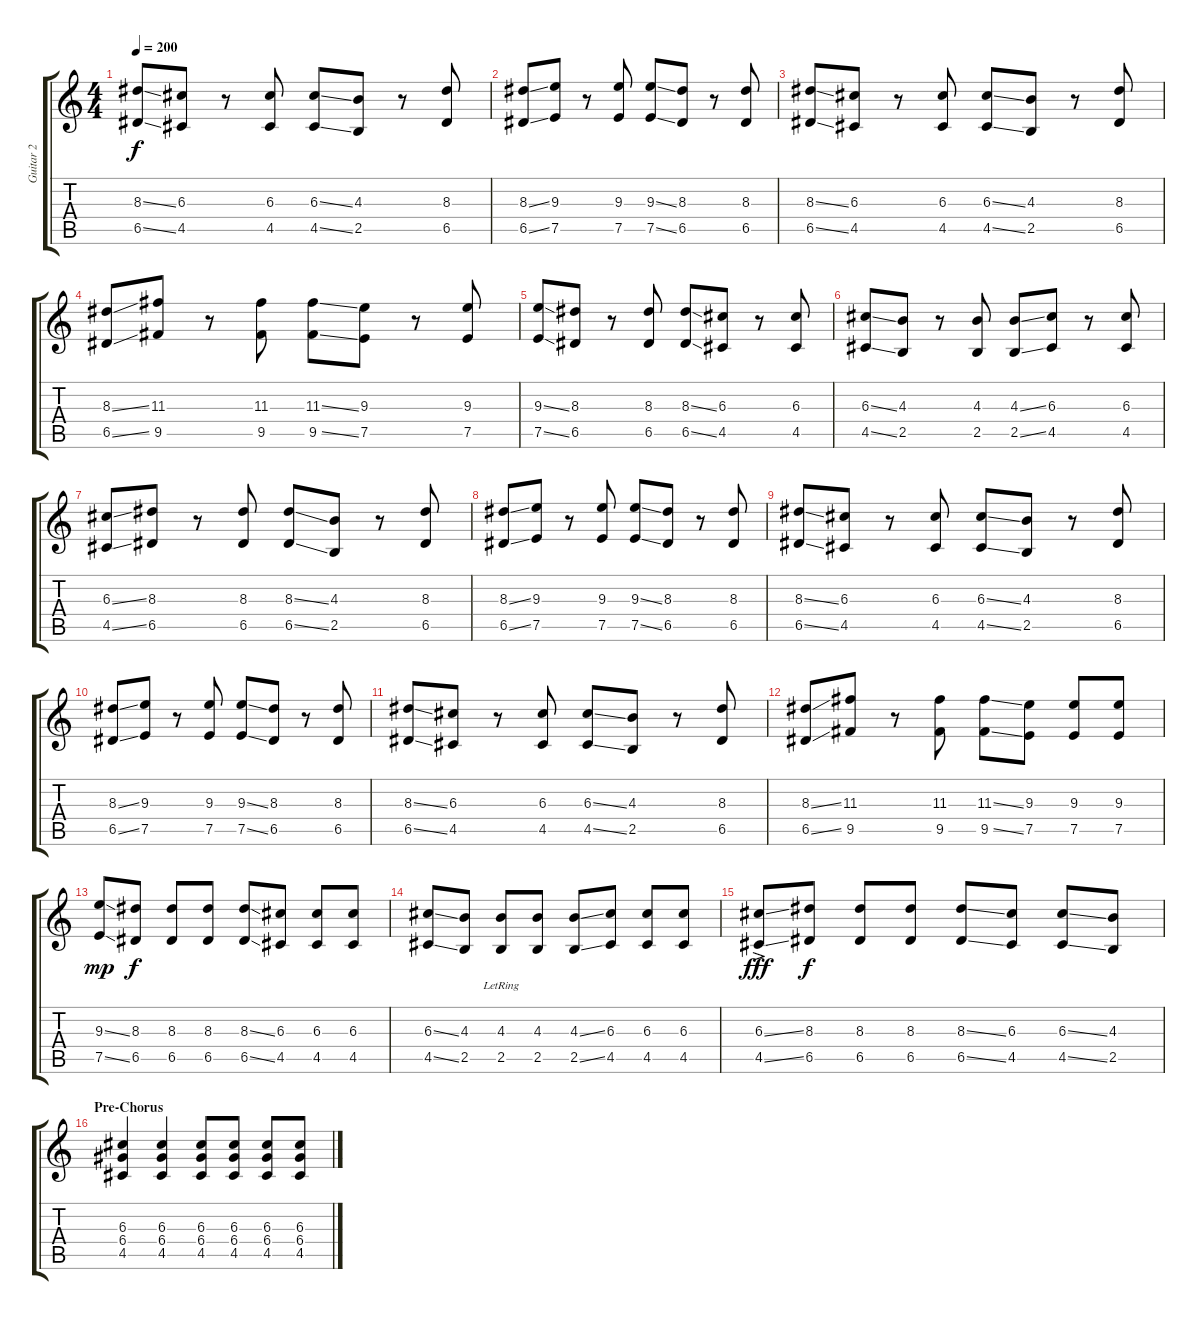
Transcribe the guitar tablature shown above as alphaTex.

\track ("Guitar 2" "Guitar 2") {instrument distortionguitar}
\staff {score tabs}
\tuning (E4 B3 G3 D3 A2 E2) {hide}
\ts (4 4)
\tempo 200
\clef g2
\ks c
(8.3{ss} 6.5{ss}).8{dy f} (6.3 4.5).8 r.8 (6.3 4.5).8 (6.3{ss} 4.5{ss}).8 (4.3 2.5).8 r.8 (8.3 6.5).8 |
(8.3{ss} 6.5{ss}).8 (9.3 7.5).8 r.8 (9.3 7.5).8 (9.3{ss} 7.5{ss}).8 (8.3 6.5).8 r.8 (8.3 6.5).8 |
(8.3{ss} 6.5{ss}).8 (6.3 4.5).8 r.8 (6.3 4.5).8 (6.3{ss} 4.5{ss}).8 (4.3 2.5).8 r.8 (8.3 6.5).8 |
(8.3{ss} 6.5{ss}).8 (11.3 9.5).8 r.8 (11.3 9.5).8 (11.3{ss} 9.5{ss}).8 (9.3 7.5).8 r.8 (9.3 7.5).8 |
(9.3{ss} 7.5{ss}).8 (8.3 6.5).8 r.8 (8.3 6.5).8 (8.3{ss} 6.5{ss}).8 (6.3 4.5).8 r.8 (6.3 4.5).8 |
(6.3{ss} 4.5{ss}).8 (4.3 2.5).8 r.8 (4.3 2.5).8 (4.3{ss} 2.5{ss}).8 (6.3 4.5).8 r.8 (6.3 4.5).8 |
(6.3{ss} 4.5{ss}).8 (8.3 6.5).8 r.8 (8.3 6.5).8 (8.3{ss} 6.5{ss}).8 (4.3 2.5).8 r.8 (8.3 6.5).8 |
(8.3{ss} 6.5{ss}).8 (9.3 7.5).8 r.8 (9.3 7.5).8 (9.3{ss} 7.5{ss}).8 (8.3 6.5).8 r.8 (8.3 6.5).8 |
(8.3{ss} 6.5{ss}).8 (6.3 4.5).8 r.8 (6.3 4.5).8 (6.3{ss} 4.5{ss}).8 (4.3 2.5).8 r.8 (8.3 6.5).8 |
(8.3{ss} 6.5{ss}).8 (9.3 7.5).8 r.8 (9.3 7.5).8 (9.3{ss} 7.5{ss}).8 (8.3 6.5).8 r.8 (8.3 6.5).8 |
(8.3{ss} 6.5{ss}).8 (6.3 4.5).8 r.8 (6.3 4.5).8 (6.3{ss} 4.5{ss}).8 (4.3 2.5).8 r.8 (8.3 6.5).8 |
(8.3{ss} 6.5{ss}).8 (11.3 9.5).8 r.8 (11.3 9.5).8 (11.3{ss} 9.5{ss}).8 (9.3 7.5).8 (9.3 7.5).8 (9.3 7.5).8 |
(9.3{ss} 7.5{ss}).8{dy mp} (8.3 6.5).8{dy f} (8.3 6.5).8 (8.3 6.5).8 (8.3{ss} 6.5{ss}).8 (6.3 4.5).8 (6.3 4.5).8 (6.3 4.5).8 |
(6.3{ss} 4.5{ss}).8 (4.3 2.5).8 (4.3{lr} 2.5).8 (4.3 2.5).8 (4.3{ss} 2.5{ss}).8 (6.3 4.5).8 (6.3 4.5).8 (6.3 4.5).8 |
(6.3{ss ac} 4.5{ss ac}).8{dy fff} (8.3 6.5).8{dy f} (8.3 6.5).8 (8.3 6.5).8 (8.3{ss} 6.5{ss}).8 (6.3 4.5).8 (6.3{ss} 4.5{ss}).8 (4.3 2.5).8 |
\section ("" "Pre-Chorus")
(6.3 6.4 4.5).4 (6.3 6.4 4.5).4 (6.3 6.4 4.5).8 (6.3 6.4 4.5).8 (6.3 6.4 4.5).8 (6.3 6.4 4.5).8
